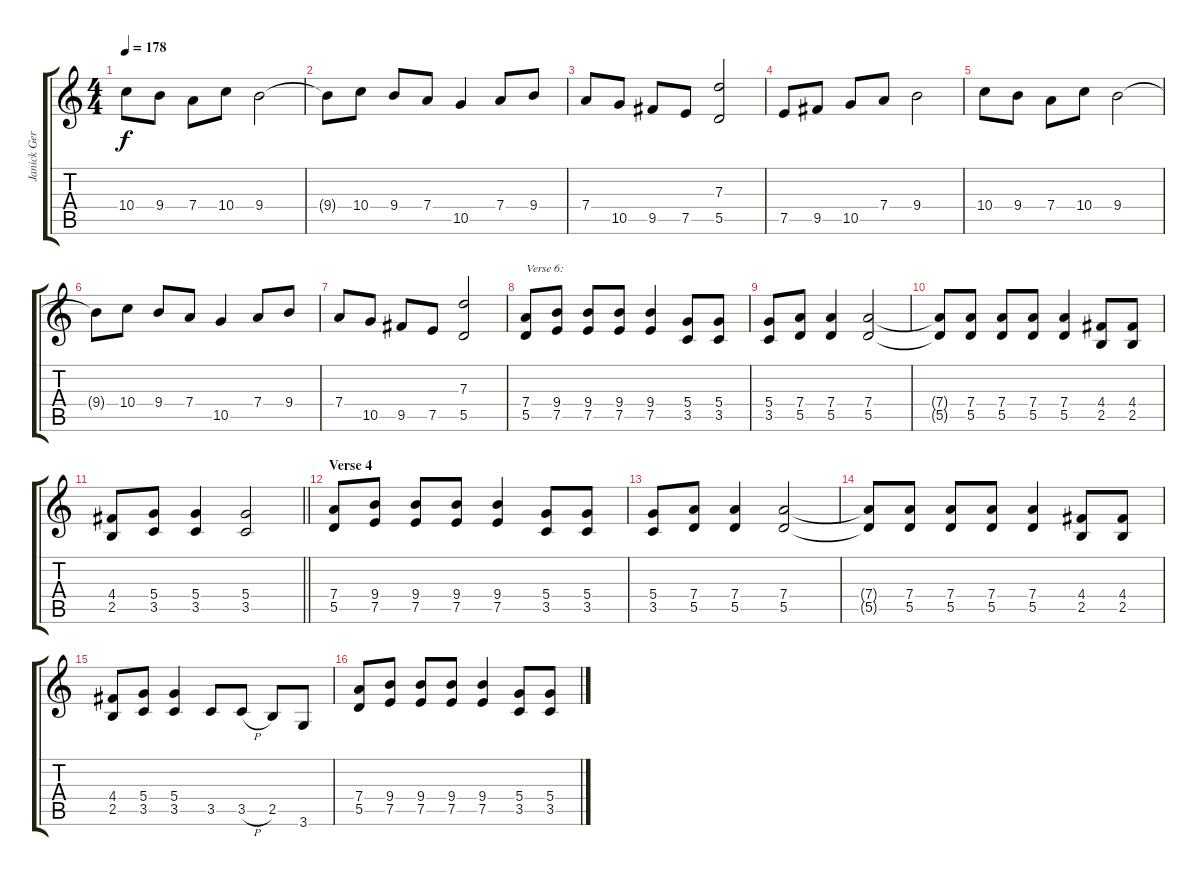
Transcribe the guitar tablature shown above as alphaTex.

\track ("Janick Gers" "Janick Ger") {instrument overdrivenguitar}
\staff {score tabs}
\tuning (E4 B3 G3 D3 A2 E2) {hide}
\ts (4 4)
\tempo 178
\clef g2
\ks c
10.4.8{dy f} 9.4.8 7.4.8 10.4.8 9.4.2 |
9.4{t}.8 10.4.8 9.4.8 7.4.8 10.5.4 7.4.8 9.4.8 |
7.4.8 10.5.8 9.5.8 7.5.8 (7.3 5.5).2 |
7.5.8 9.5.8 10.5.8 7.4.8 9.4.2 |
10.4.8 9.4.8 7.4.8 10.4.8 9.4.2 |
9.4{t}.8 10.4.8 9.4.8 7.4.8 10.5.4 7.4.8 9.4.8 |
7.4.8 10.5.8 9.5.8 7.5.8 (7.3 5.5).2 |
(7.4 5.5).8{txt "Verse 6:"} (9.4 7.5).8 (9.4 7.5).8 (9.4 7.5).8 (9.4 7.5).4 (5.4 3.5).8 (5.4 3.5).8 |
(5.4 3.5).8 (7.4 5.5).8 (7.4 5.5).4 (7.4 5.5).2 |
(7.4{t} 5.5{t}).8 (7.4 5.5).8 (7.4 5.5).8 (7.4 5.5).8 (7.4 5.5).4 (4.4 2.5).8 (4.4 2.5).8 |
\barLineRight lightlight
(4.4 2.5).8 (5.4 3.5).8 (5.4 3.5).4 (5.4 3.5).2 |
\section ("" "Verse 4")
(7.4 5.5).8 (9.4 7.5).8 (9.4 7.5).8 (9.4 7.5).8 (9.4 7.5).4 (5.4 3.5).8 (5.4 3.5).8 |
(5.4 3.5).8 (7.4 5.5).8 (7.4 5.5).4 (7.4 5.5).2 |
(7.4{t} 5.5{t}).8 (7.4 5.5).8 (7.4 5.5).8 (7.4 5.5).8 (7.4 5.5).4 (4.4 2.5).8 (4.4 2.5).8 |
(4.4 2.5).8 (5.4 3.5).8 (5.4 3.5).4 3.5.8 3.5{h}.8 2.5.8 3.6.8 |
(7.4 5.5).8 (9.4 7.5).8 (9.4 7.5).8 (9.4 7.5).8 (9.4 7.5).4 (5.4 3.5).8 (5.4 3.5).8
